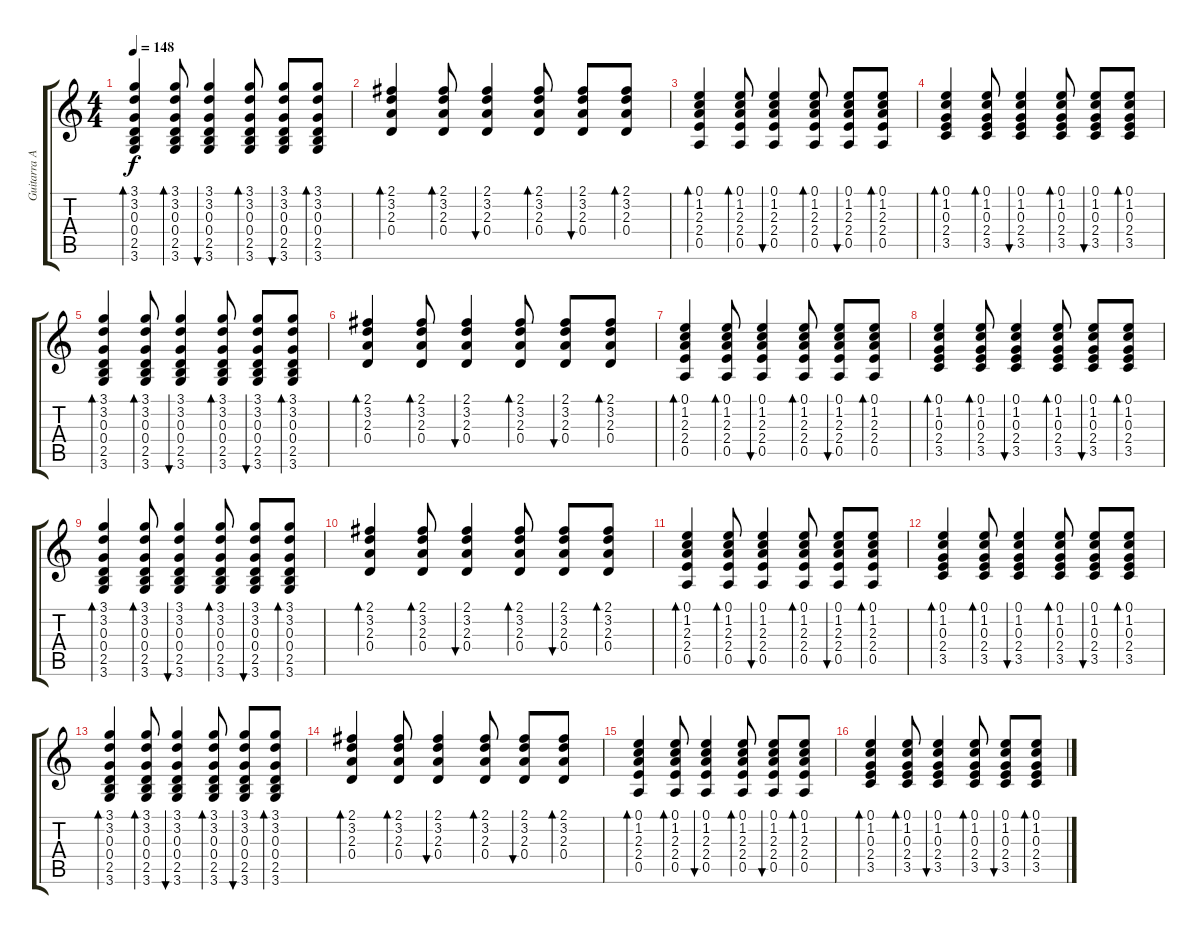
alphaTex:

\track ("Guitarra Acústica" "Guitarra A") {instrument acousticguitarsteel}
\staff {score tabs}
\tuning (E4 B3 G3 D3 A2 E2) {hide}
\ts (4 4)
\tempo 148
\clef g2
\ks c
(3.1 3.2 0.3 0.4 2.5 3.6).4{bd 30 dy f} (3.1 3.2 0.3 0.4 2.5 3.6).8{bd 30} (3.1 3.2 0.3 0.4 2.5 3.6).4{bu 30} (3.1 3.2 0.3 0.4 2.5 3.6).8{bd 30} (3.1 3.2 0.3 0.4 2.5 3.6).8{bu 30} (3.1 3.2 0.3 0.4 2.5 3.6).8{bd 30} |
(2.1 3.2 2.3 0.4).4{bd 30} (2.1 3.2 2.3 0.4).8{bd 30} (2.1 3.2 2.3 0.4).4{bu 30} (2.1 3.2 2.3 0.4).8{bd 30} (2.1 3.2 2.3 0.4).8{bu 30} (2.1 3.2 2.3 0.4).8{bd 30} |
(0.1 1.2 2.3 2.4 0.5).4{bd 30} (0.1 1.2 2.3 2.4 0.5).8{bd 30} (0.1 1.2 2.3 2.4 0.5).4{bu 30} (0.1 1.2 2.3 2.4 0.5).8{bd 30} (0.1 1.2 2.3 2.4 0.5).8{bu 30} (0.1 1.2 2.3 2.4 0.5).8{bd 30} |
(0.1 1.2 0.3 2.4 3.5).4{bd 30} (0.1 1.2 0.3 2.4 3.5).8{bd 30} (0.1 1.2 0.3 2.4 3.5).4{bu 30} (0.1 1.2 0.3 2.4 3.5).8{bd 30} (0.1 1.2 0.3 2.4 3.5).8{bu 30} (0.1 1.2 0.3 2.4 3.5).8{bd 30} |
(3.1 3.2 0.3 0.4 2.5 3.6).4{bd 30} (3.1 3.2 0.3 0.4 2.5 3.6).8{bd 30} (3.1 3.2 0.3 0.4 2.5 3.6).4{bu 30} (3.1 3.2 0.3 0.4 2.5 3.6).8{bd 30} (3.1 3.2 0.3 0.4 2.5 3.6).8{bu 30} (3.1 3.2 0.3 0.4 2.5 3.6).8{bd 30} |
(2.1 3.2 2.3 0.4).4{bd 30} (2.1 3.2 2.3 0.4).8{bd 30} (2.1 3.2 2.3 0.4).4{bu 30} (2.1 3.2 2.3 0.4).8{bd 30} (2.1 3.2 2.3 0.4).8{bu 30} (2.1 3.2 2.3 0.4).8{bd 30} |
(0.1 1.2 2.3 2.4 0.5).4{bd 30} (0.1 1.2 2.3 2.4 0.5).8{bd 30} (0.1 1.2 2.3 2.4 0.5).4{bu 30} (0.1 1.2 2.3 2.4 0.5).8{bd 30} (0.1 1.2 2.3 2.4 0.5).8{bu 30} (0.1 1.2 2.3 2.4 0.5).8{bd 30} |
(0.1 1.2 0.3 2.4 3.5).4{bd 30} (0.1 1.2 0.3 2.4 3.5).8{bd 30} (0.1 1.2 0.3 2.4 3.5).4{bu 30} (0.1 1.2 0.3 2.4 3.5).8{bd 30} (0.1 1.2 0.3 2.4 3.5).8{bu 30} (0.1 1.2 0.3 2.4 3.5).8{bd 30} |
(3.1 3.2 0.3 0.4 2.5 3.6).4{bd 30} (3.1 3.2 0.3 0.4 2.5 3.6).8{bd 30} (3.1 3.2 0.3 0.4 2.5 3.6).4{bu 30} (3.1 3.2 0.3 0.4 2.5 3.6).8{bd 30} (3.1 3.2 0.3 0.4 2.5 3.6).8{bu 30} (3.1 3.2 0.3 0.4 2.5 3.6).8{bd 30} |
(2.1 3.2 2.3 0.4).4{bd 30} (2.1 3.2 2.3 0.4).8{bd 30} (2.1 3.2 2.3 0.4).4{bu 30} (2.1 3.2 2.3 0.4).8{bd 30} (2.1 3.2 2.3 0.4).8{bu 30} (2.1 3.2 2.3 0.4).8{bd 30} |
(0.1 1.2 2.3 2.4 0.5).4{bd 30} (0.1 1.2 2.3 2.4 0.5).8{bd 30} (0.1 1.2 2.3 2.4 0.5).4{bu 30} (0.1 1.2 2.3 2.4 0.5).8{bd 30} (0.1 1.2 2.3 2.4 0.5).8{bu 30} (0.1 1.2 2.3 2.4 0.5).8{bd 30} |
(0.1 1.2 0.3 2.4 3.5).4{bd 30} (0.1 1.2 0.3 2.4 3.5).8{bd 30} (0.1 1.2 0.3 2.4 3.5).4{bu 30} (0.1 1.2 0.3 2.4 3.5).8{bd 30} (0.1 1.2 0.3 2.4 3.5).8{bu 30} (0.1 1.2 0.3 2.4 3.5).8{bd 30} |
(3.1 3.2 0.3 0.4 2.5 3.6).4{bd 30} (3.1 3.2 0.3 0.4 2.5 3.6).8{bd 30} (3.1 3.2 0.3 0.4 2.5 3.6).4{bu 30} (3.1 3.2 0.3 0.4 2.5 3.6).8{bd 30} (3.1 3.2 0.3 0.4 2.5 3.6).8{bu 30} (3.1 3.2 0.3 0.4 2.5 3.6).8{bd 30} |
(2.1 3.2 2.3 0.4).4{bd 30} (2.1 3.2 2.3 0.4).8{bd 30} (2.1 3.2 2.3 0.4).4{bu 30} (2.1 3.2 2.3 0.4).8{bd 30} (2.1 3.2 2.3 0.4).8{bu 30} (2.1 3.2 2.3 0.4).8{bd 30} |
(0.1 1.2 2.3 2.4 0.5).4{bd 30} (0.1 1.2 2.3 2.4 0.5).8{bd 30} (0.1 1.2 2.3 2.4 0.5).4{bu 30} (0.1 1.2 2.3 2.4 0.5).8{bd 30} (0.1 1.2 2.3 2.4 0.5).8{bu 30} (0.1 1.2 2.3 2.4 0.5).8{bd 30} |
(0.1 1.2 0.3 2.4 3.5).4{bd 30} (0.1 1.2 0.3 2.4 3.5).8{bd 30} (0.1 1.2 0.3 2.4 3.5).4{bu 30} (0.1 1.2 0.3 2.4 3.5).8{bd 30} (0.1 1.2 0.3 2.4 3.5).8{bu 30} (0.1 1.2 0.3 2.4 3.5).8{bd 30}
